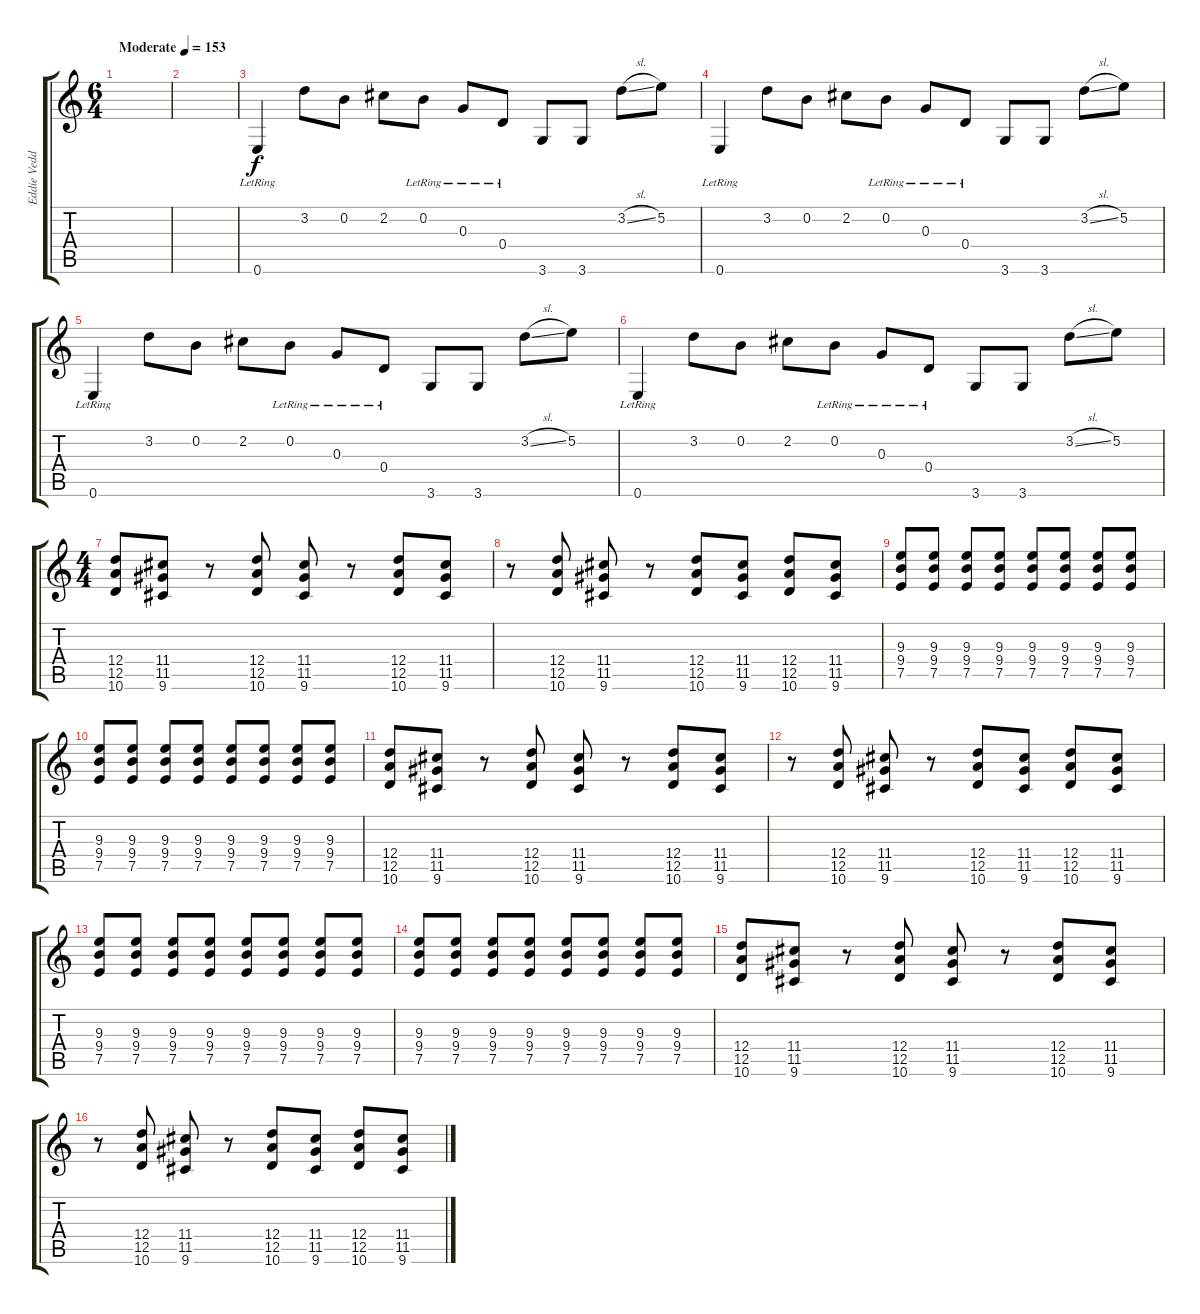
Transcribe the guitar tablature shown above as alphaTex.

\track ("Eddie Vedder" "Eddie Vedd") {instrument distortionguitar}
\staff {score tabs}
\tuning (E4 B3 G3 D3 A2 E2) {hide}
\ts (6 4)
\tempo (153 "Moderate")
\clef g2
\ks c
|
|
0.6{lr}.4 3.2.8 0.2.8 2.2.8 0.2{lr}.8 0.3{lr}.8 0.4{lr}.8 3.6.8 3.6.8 3.2{sl}.8 5.2.8 |
0.6{lr}.4 3.2.8 0.2.8 2.2.8 0.2{lr}.8 0.3{lr}.8 0.4{lr}.8 3.6.8 3.6.8 3.2{sl}.8 5.2.8 |
0.6{lr}.4 3.2.8 0.2.8 2.2.8 0.2{lr}.8 0.3{lr}.8 0.4{lr}.8 3.6.8 3.6.8 3.2{sl}.8 5.2.8 |
0.6{lr}.4 3.2.8 0.2.8 2.2.8 0.2{lr}.8 0.3{lr}.8 0.4{lr}.8 3.6.8 3.6.8 3.2{sl}.8 5.2.8 |
\ts (4 4)
(12.4 12.5 10.6).8 (11.4 11.5 9.6).8 r.8 (12.4 12.5 10.6).8 (11.4 11.5 9.6).8 r.8 (12.4 12.5 10.6).8 (11.4 11.5 9.6).8 |
r.8 (12.4 12.5 10.6).8 (11.4 11.5 9.6).8 r.8 (12.4 12.5 10.6).8 (11.4 11.5 9.6).8 (12.4 12.5 10.6).8 (11.4 11.5 9.6).8 |
(9.3 9.4 7.5).8 (9.3 9.4 7.5).8 (9.3 9.4 7.5).8 (9.3 9.4 7.5).8 (9.3 9.4 7.5).8 (9.3 9.4 7.5).8 (9.3 9.4 7.5).8 (9.3 9.4 7.5).8 |
(9.3 9.4 7.5).8 (9.3 9.4 7.5).8 (9.3 9.4 7.5).8 (9.3 9.4 7.5).8 (9.3 9.4 7.5).8 (9.3 9.4 7.5).8 (9.3 9.4 7.5).8 (9.3 9.4 7.5).8 |
(12.4 12.5 10.6).8 (11.4 11.5 9.6).8 r.8 (12.4 12.5 10.6).8 (11.4 11.5 9.6).8 r.8 (12.4 12.5 10.6).8 (11.4 11.5 9.6).8 |
r.8 (12.4 12.5 10.6).8 (11.4 11.5 9.6).8 r.8 (12.4 12.5 10.6).8 (11.4 11.5 9.6).8 (12.4 12.5 10.6).8 (11.4 11.5 9.6).8 |
(9.3 9.4 7.5).8 (9.3 9.4 7.5).8 (9.3 9.4 7.5).8 (9.3 9.4 7.5).8 (9.3 9.4 7.5).8 (9.3 9.4 7.5).8 (9.3 9.4 7.5).8 (9.3 9.4 7.5).8 |
(9.3 9.4 7.5).8 (9.3 9.4 7.5).8 (9.3 9.4 7.5).8 (9.3 9.4 7.5).8 (9.3 9.4 7.5).8 (9.3 9.4 7.5).8 (9.3 9.4 7.5).8 (9.3 9.4 7.5).8 |
(12.4 12.5 10.6).8 (11.4 11.5 9.6).8 r.8 (12.4 12.5 10.6).8 (11.4 11.5 9.6).8 r.8 (12.4 12.5 10.6).8 (11.4 11.5 9.6).8 |
r.8 (12.4 12.5 10.6).8 (11.4 11.5 9.6).8 r.8 (12.4 12.5 10.6).8 (11.4 11.5 9.6).8 (12.4 12.5 10.6).8 (11.4 11.5 9.6).8
